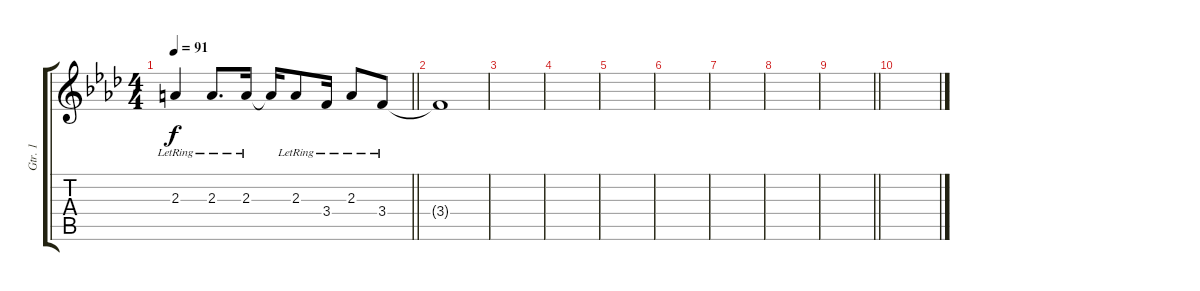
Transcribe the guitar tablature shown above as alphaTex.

\track ("Gtr. 1" "Gtr. 1") {instrument electricguitarjazz}
\staff {score tabs}
\tuning (E4 B3 G3 D3 A2 E2) {hide}
\ts (4 4)
\tempo 91
\clef g2
\barLineRight lightlight
\ks fminor
2.3{lr}.4{dy f} 2.3{lr}.8{d} 2.3{lr}.16 2.3{t}.16 2.3{lr}.8 3.4{lr}.16 2.3{lr}.8 3.4{lr}.8 |
\section ("" " ")
3.4{t}.1 |
|
|
|
|
|
|
\barLineRight lightlight
|
\section ("" " ")
